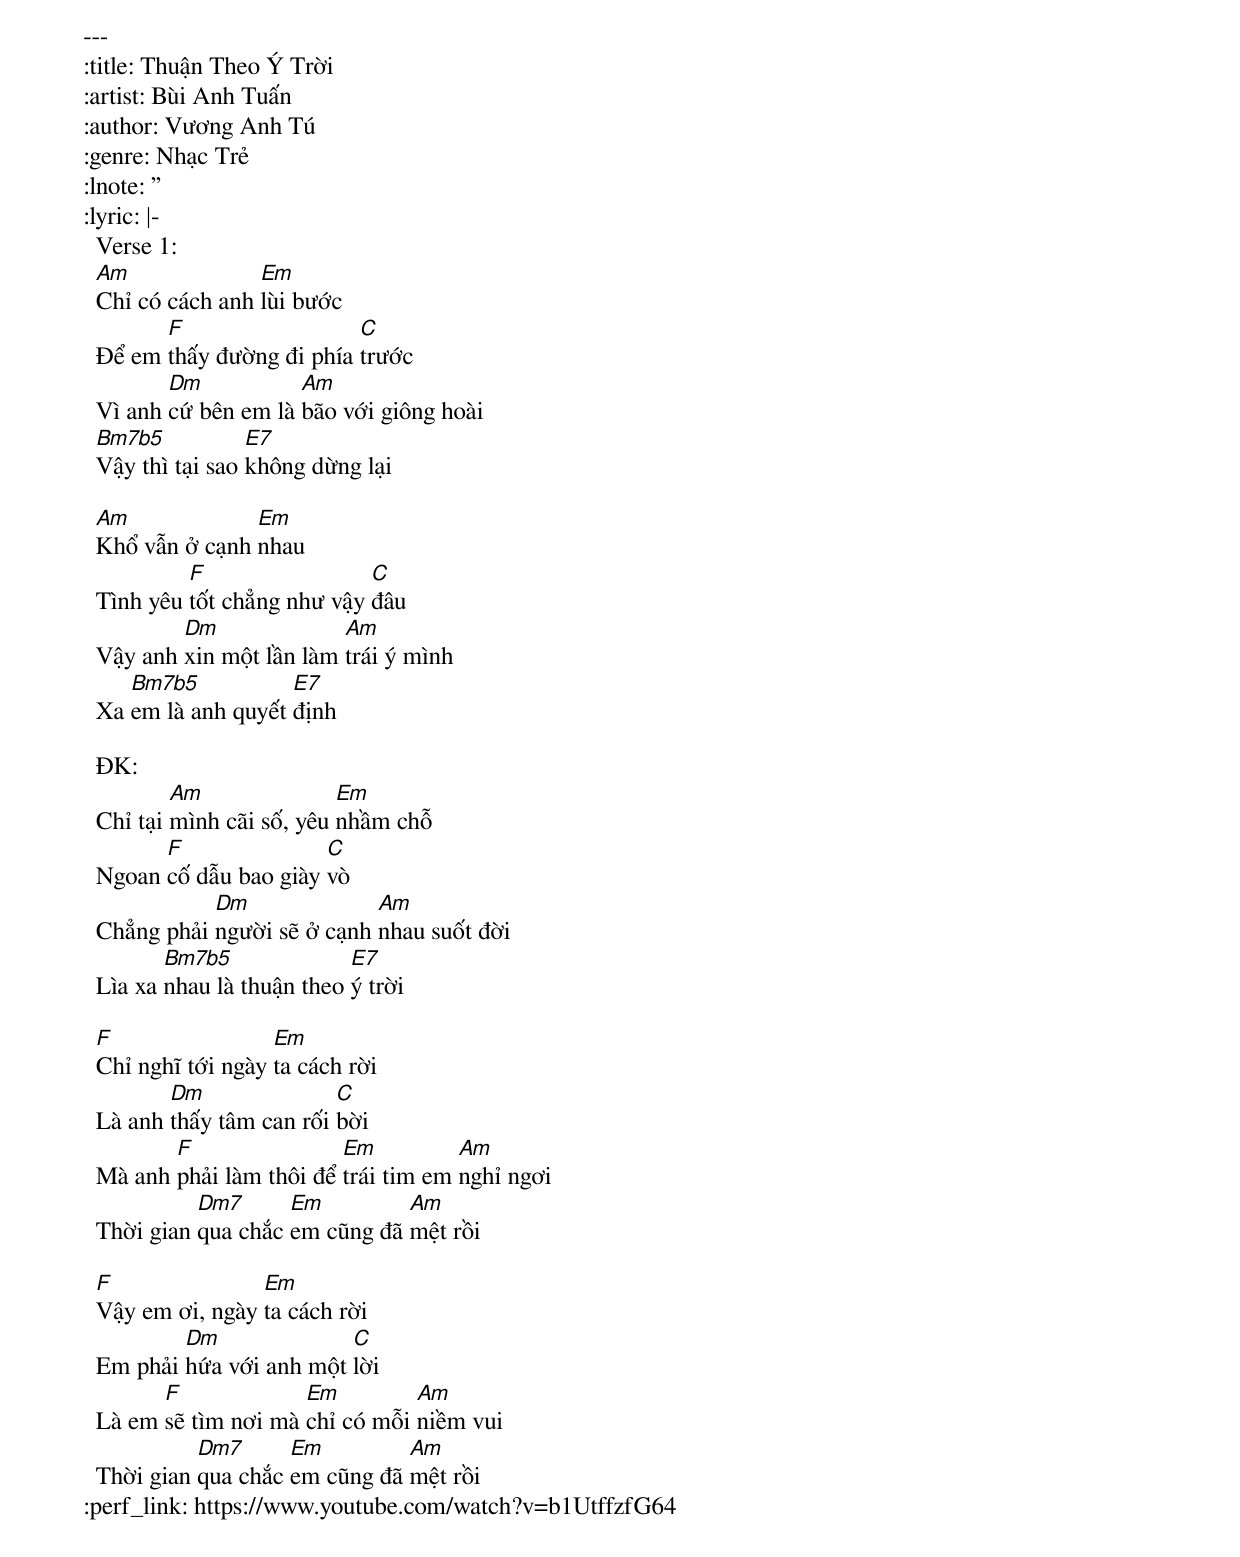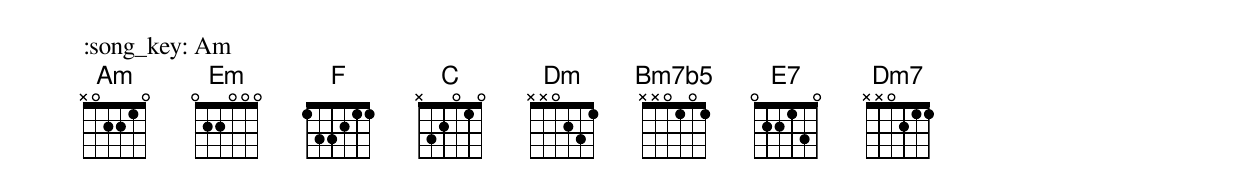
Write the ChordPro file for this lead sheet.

---
:title: Thuận Theo Ý Trời
:artist: Bùi Anh Tuấn
:author: Vương Anh Tú
:genre: Nhạc Trẻ
:lnote: ''
:lyric: |-
  Verse 1:
  [Am]Chỉ có cách anh [Em]lùi bước
  Để em [F]thấy đường đi phía [C]trước
  Vì anh [Dm]cứ bên em là [Am]bão với giông hoài
  [Bm7b5]Vậy thì tại sao [E7]không dừng lại

  [Am]Khổ vẫn ở cạnh [Em]nhau
  Tình yêu [F]tốt chẳng như vậy [C]đâu
  Vậy anh [Dm]xin một lần làm [Am]trái ý mình
  Xa [Bm7b5]em là anh quyết [E7]định

  ĐK:
  Chỉ tại [Am]mình cãi số, yêu [Em]nhầm chỗ
  Ngoan [F]cố dẫu bao giày [C]vò
  Chẳng phải [Dm]người sẽ ở cạnh [Am]nhau suốt đời
  Lìa xa [Bm7b5]nhau là thuận theo [E7]ý trời

  [F]Chỉ nghĩ tới ngày [Em]ta cách rời
  Là anh [Dm]thấy tâm can rối [C]bời
  Mà anh [F]phải làm thôi để [Em]trái tim em [Am]nghỉ ngơi
  Thời gian [Dm7]qua chắc [Em]em cũng đã [Am]mệt rồi

  [F]Vậy em ơi, ngày [Em]ta cách rời
  Em phải [Dm]hứa với anh một [C]lời
  Là em [F]sẽ tìm nơi mà [Em]chỉ có mỗi [Am]niềm vui
  Thời gian [Dm7]qua chắc [Em]em cũng đã [Am]mệt rồi
:perf_link: https://www.youtube.com/watch?v=b1UtffzfG64
:song_key: Am
